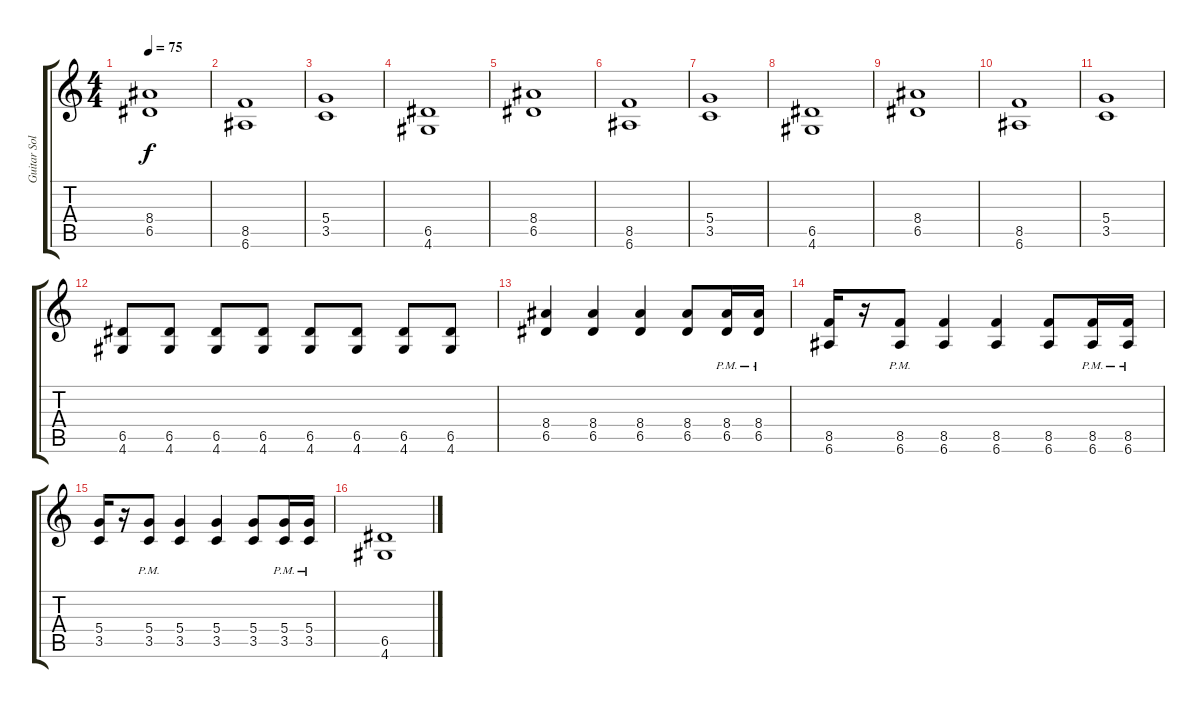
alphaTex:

\track ("Guitar Solo" "Guitar Sol") {instrument overdrivenguitar}
\staff {score tabs}
\tuning (E4 B3 G3 D3 A2 E2) {hide}
\ts (4 4)
\tempo 75
\clef g2
\ks c
(8.4 6.5).1{dy f} |
(8.5 6.6).1 |
(5.4 3.5).1 |
(6.5 4.6).1 |
(8.4 6.5).1 |
(8.5 6.6).1 |
(5.4 3.5).1 |
(6.5 4.6).1 |
(8.4 6.5).1 |
(8.5 6.6).1 |
(5.4 3.5).1 |
(6.5 4.6).8 (6.5 4.6).8 (6.5 4.6).8 (6.5 4.6).8 (6.5 4.6).8 (6.5 4.6).8 (6.5 4.6).8 (6.5 4.6).8 |
(8.4 6.5).4{volume 12} (8.4 6.5).4 (8.4 6.5).4 (8.4 6.5).8 (8.4{pm} 6.5{pm}).16 (8.4{pm} 6.5{pm}).16 |
(8.5 6.6).16 r.16 (8.5{pm} 6.6{pm}).8 (8.5 6.6).4 (8.5 6.6).4 (8.5 6.6).8 (8.5{pm} 6.6{pm}).16 (8.5{pm} 6.6{pm}).16 |
(5.4 3.5).16 r.16 (5.4{pm} 3.5{pm}).8 (5.4 3.5).4 (5.4 3.5).4 (5.4 3.5).8 (5.4{pm} 3.5{pm}).16 (5.4{pm} 3.5{pm}).16 |
(6.5 4.6).1
